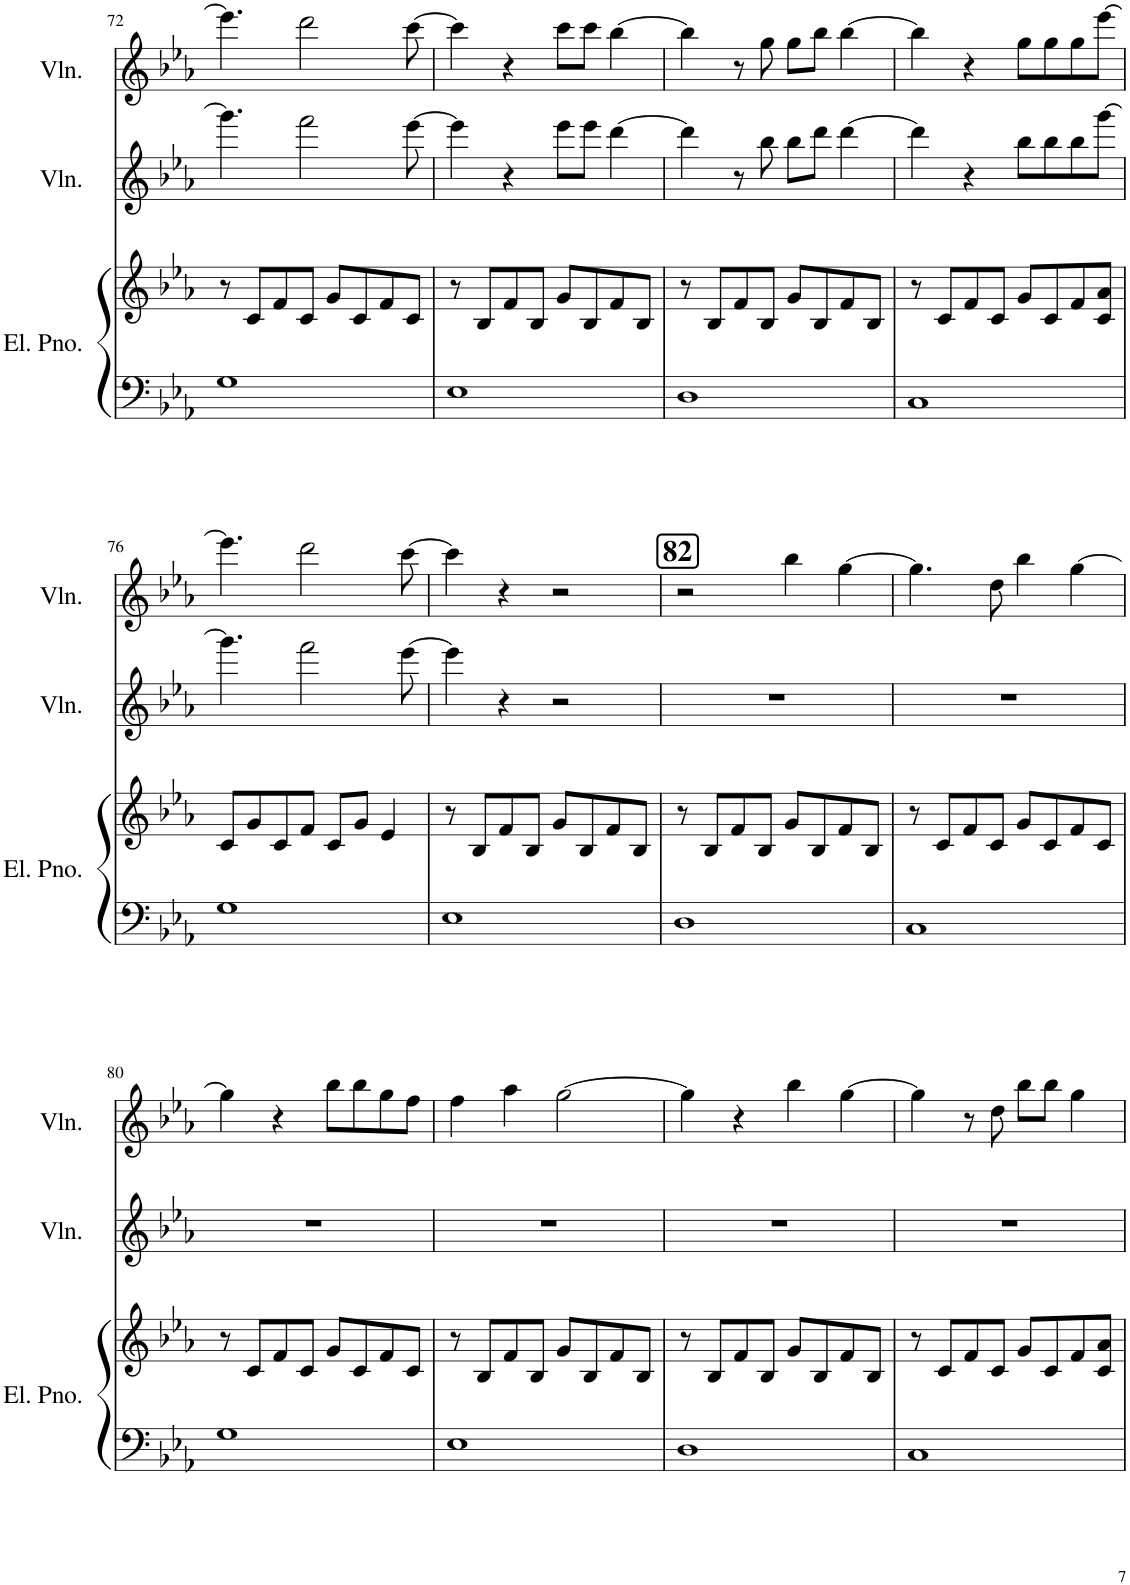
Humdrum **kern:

**kern	**kern	**kern	**kern
*part3	*part3	*part2	*part1
*staff4	*staff3	*staff2	*staff1
*I"Electric Piano	*	*I"Violin	*I"Violin
*I'El. Pno.	*	*I'Vln.	*I'Vln.
!!LO:PB:g=z
*clefF4	*clefG2	*clefG2	*clefG2
*k[b-e-a-]	*k[b-e-a-]	*k[b-e-a-]	*k[b-e-a-]
*M4/4	*M4/4	*M4/4	*M4/4
=72	=72	=72	=72
1G	8r	4.ggg\]	4.eee-\]
.	8c/L	.	.
.	8f/	.	.
.	8c/J	2fff\	2ddd\
.	8g/L	.	.
.	8c/	.	.
.	8f/	.	.
.	8c/J	[8eee-\	[8ccc\
=73	=73	=73	=73
1E-	8r	4eee-\]	4ccc\]
.	8B-/L	.	.
.	8f/	4r	4r
.	8B-/J	.	.
.	8g/L	8eee-\L	8ccc\L
.	8B-/	8eee-\J	8ccc\J
.	8f/	[4ddd\	[4bb-\
.	8B-/J	.	.
=74	=74	=74	=74
1D	8r	4ddd\]	4bb-\]
.	8B-/L	.	.
.	8f/	8r	8r
.	8B-/J	8bb-\	8gg\
.	8g/L	8bb-\L	8gg\L
.	8B-/	8ddd\J	8bb-\J
.	8f/	[4ddd\	[4bb-\
.	8B-/J	.	.
=75	=75	=75	=75
1C	8r	4ddd\]	4bb-\]
.	8c/L	.	.
.	8f/	4r	4r
.	8c/J	.	.
.	8g/L	8bb-\L	8gg\L
.	8c/	8bb-\	8gg\
.	8f/	8bb-\	8gg\
.	8c/ 8a-/J	[8ggg\J	[8eee-\J
!!LO:LB:g=z
=76	=76	=76	=76
1G	8c/L	4.ggg\]	4.eee-\]
.	8g/	.	.
.	8c/	.	.
.	8f/J	2fff\	2ddd\
.	8c/L	.	.
.	8g/J	.	.
.	4e-/	.	.
.	.	[8eee-\	[8ccc\
=77	=77	=77	=77
1E-	8r	4eee-\]	4ccc\]
.	8B-/L	.	.
.	8f/	4r	4r
.	8B-/J	.	.
.	8g/L	2r	2r
.	8B-/	.	.
.	8f/	.	.
.	8B-/J	.	.
=78	=78	=78	=78
!	!	!	!LO:TX:a:B:t=82
1D	8r	1r	2r
.	8B-/L	.	.
.	8f/	.	.
.	8B-/J	.	.
.	8g/L	.	4bb-\
.	8B-/	.	.
.	8f/	.	[4gg\
.	8B-/J	.	.
=79	=79	=79	=79
1C	8r	1r	4.gg\]
.	8c/L	.	.
.	8f/	.	.
.	8c/J	.	8dd\
.	8g/L	.	4bb-\
.	8c/	.	.
.	8f/	.	[4gg\
.	8c/J	.	.
!!LO:LB:g=z
=80	=80	=80	=80
1G	8r	1r	4gg\]
.	8c/L	.	.
.	8f/	.	4r
.	8c/J	.	.
.	8g/L	.	8bb-\L
.	8c/	.	8bb-\
.	8f/	.	8gg\
.	8c/J	.	8ff\J
=81	=81	=81	=81
1E-	8r	1r	4ff\
.	8B-/L	.	.
.	8f/	.	4aa-\
.	8B-/J	.	.
.	8g/L	.	[2gg\
.	8B-/	.	.
.	8f/	.	.
.	8B-/J	.	.
=82	=82	=82	=82
1D	8r	1r	4gg\]
.	8B-/L	.	.
.	8f/	.	4r
.	8B-/J	.	.
.	8g/L	.	4bb-\
.	8B-/	.	.
.	8f/	.	[4gg\
.	8B-/J	.	.
=83	=83	=83	=83
1C	8r	1r	4gg\]
.	8c/L	.	.
.	8f/	.	8r
.	8c/J	.	8dd\
.	8g/L	.	8bb-\L
.	8c/	.	8bb-\J
.	8f/	.	4gg\
.	8c/ 8a-/J	.	.
=	=	=	=
*-	*-	*-	*-
